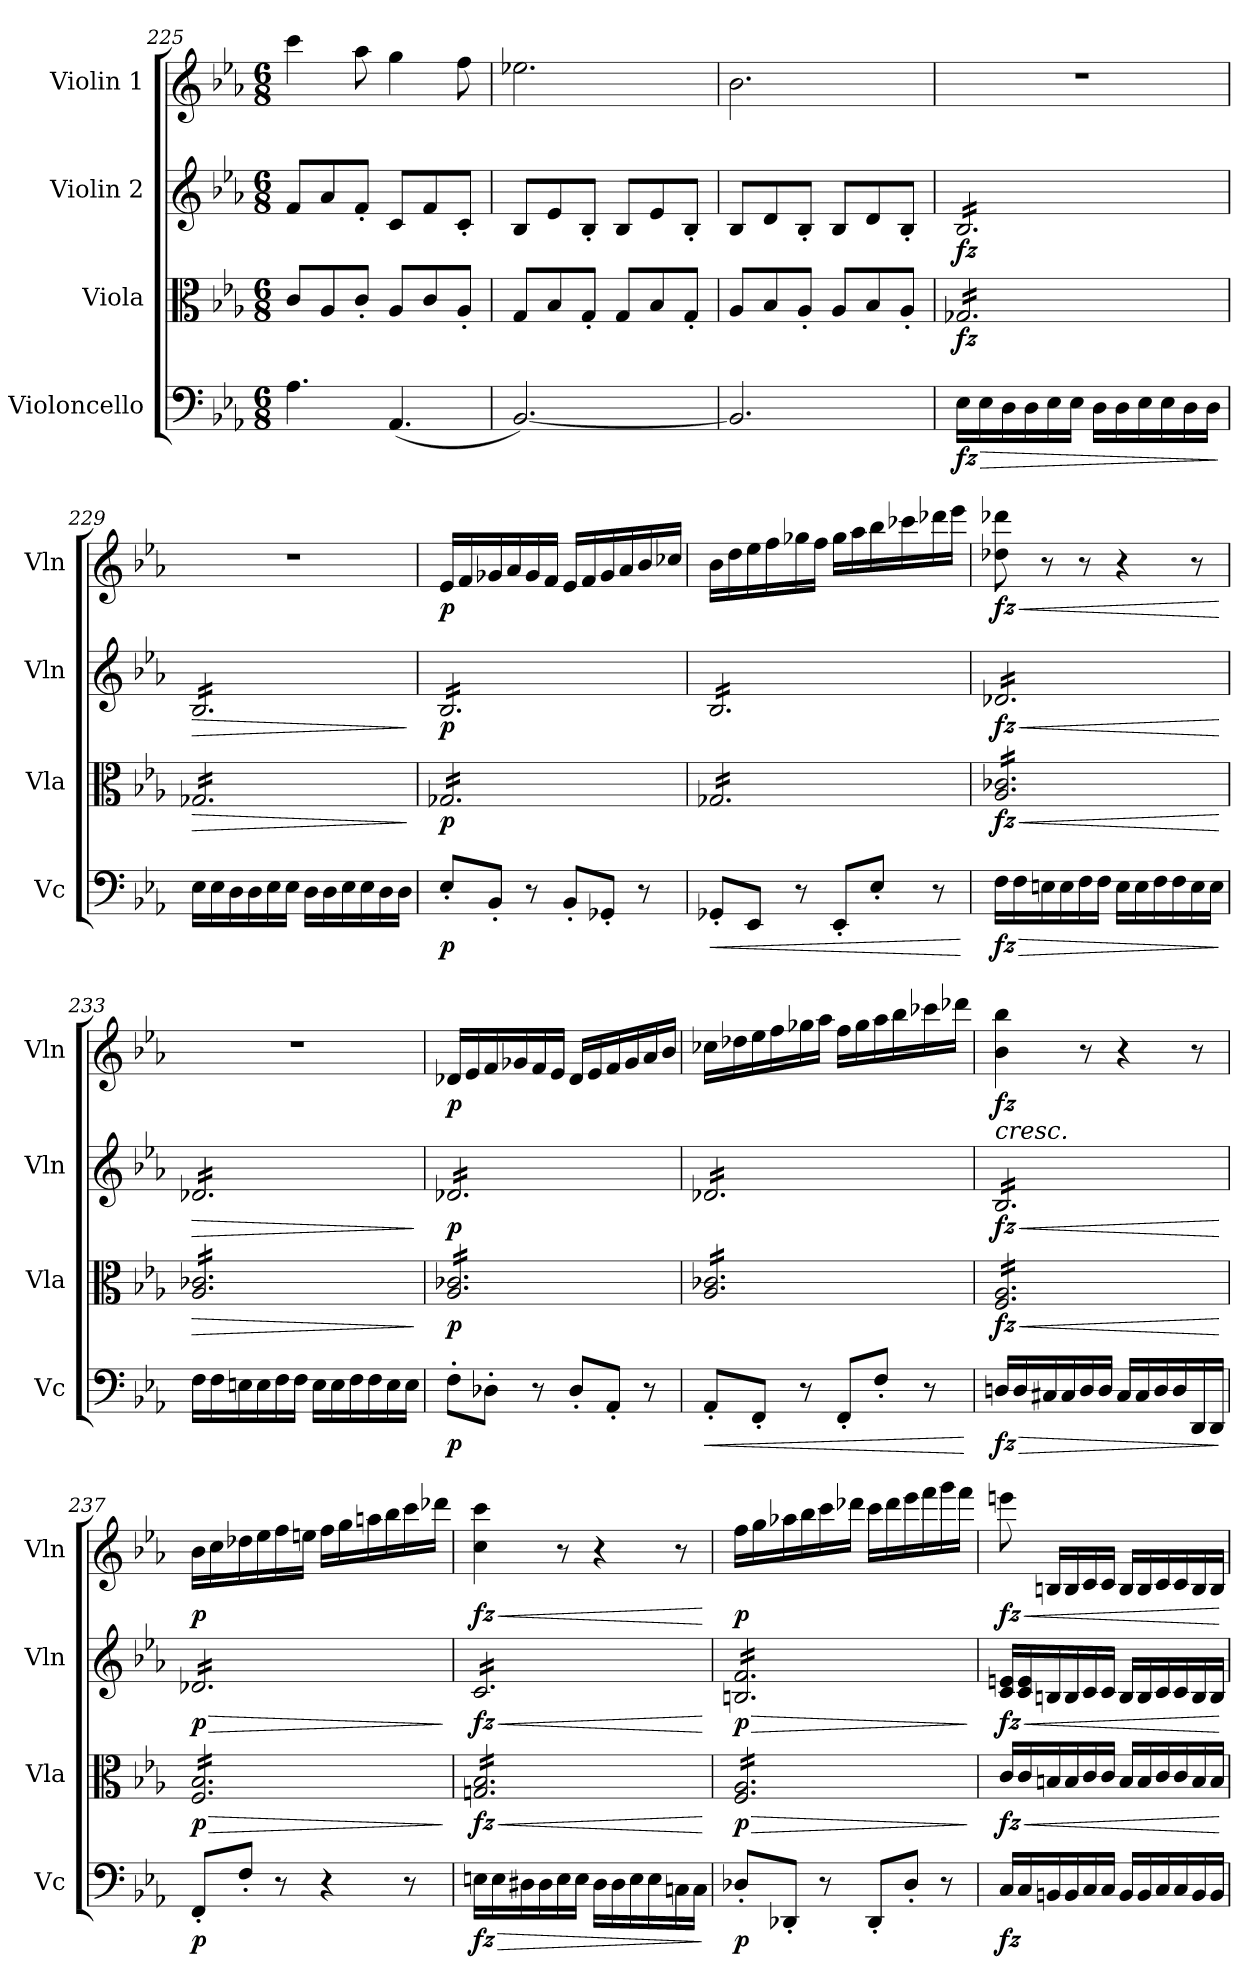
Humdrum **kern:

**kern	**dynam	**kern	**dynam	**kern	**dynam	**kern	**dynam
*part4	*part4	*part3	*part3	*part2	*part2	*part1	*part1
*staff4	*staff4	*staff3	*staff3	*staff2	*staff2	*staff1	*staff1
*I"Violoncello	*	*I"Viola	*	*I"Violin 2	*	*I"Violin 1	*
*I'Vc	*	*I'Vla	*	*I'Vln	*	*I'Vln	*
*clefF4	*	*clefC3	*	*clefG2	*	*clefG2	*
*k[b-e-a-]	*	*k[b-e-a-]	*	*k[b-e-a-]	*	*k[b-e-a-]	*
*M6/8	*	*M6/8	*	*M6/8	*	*M6/8	*
=225	=225	=225	=225	=225	=225	=225	=225
4.A-\	.	8c/L	.	8f/L	.	4ccc\	.
.	.	8A-/	.	8a-/	.	.	.
.	.	8c'/J	.	8f'/J	.	8aa-\	.
(4.AA-/	.	8A-/L	.	8c/L	.	4gg\	.
.	.	8c/	.	8f/	.	.	.
.	.	8A-'/J	.	8c'/J	.	8ff\	.
=226	=226	=226	=226	=226	=226	=226	=226
[2.BB-/)	.	8G/L	.	8B-/L	.	2.ee-X\	.
.	.	8B-/	.	8e-/	.	.	.
.	.	8G'/J	.	8B-'/J	.	.	.
.	.	8G/L	.	8B-/L	.	.	.
.	.	8B-/	.	8e-/	.	.	.
.	.	8G'/J	.	8B-'/J	.	.	.
=227	=227	=227	=227	=227	=227	=227	=227
2.BB-/]	.	8A-/L	.	8B-/L	.	2.b-\	.
.	.	8B-/	.	8d/	.	.	.
.	.	8A-'/J	.	8B-'/J	.	.	.
.	.	8A-/L	.	8B-/L	.	.	.
.	.	8B-/	.	8d/	.	.	.
.	.	8A-'/J	.	8B-'/J	.	.	.
=228	=228	=228	=228	=228	=228	=228	=228
!	!LO:HP:b	!	!	!	!	!	!
!	!LO:DY:n=1:b	!	!LO:DY:b	!	!LO:DY:b	!	!
*	*	*tremolo	*	*	*	*	*
*	*	*	*	*tremolo	*	*	*
16E-\LL	> fz	16G-X/LL	fz	16B-/LL	fz	2.r	.
16E-\	.	16G-X/	.	16B-/	.	.	.
16D\	.	16G-X/	.	16B-/	.	.	.
16D\	.	16G-X/	.	16B-/	.	.	.
16E-\	.	16G-X/	.	16B-/	.	.	.
16E-\JJ	.	16G-X/	.	16B-/	.	.	.
16D\LL	.	16G-X/	.	16B-/	.	.	.
16D\	.	16G-X/	.	16B-/	.	.	.
16E-\	.	16G-X/	.	16B-/	.	.	.
16E-\	.	16G-X/	.	16B-/	.	.	.
16D\	.	16G-X/	.	16B-/	.	.	.
16D\JJ	.	16G-X/JJ	.	16B-/JJ	.	.	.
.	]	.	.	.	.	.	.
!!LO:PB:g=z
=229	=229	=229	=229	=229	=229	=229	=229
!	!	!	!LO:HP:b	!	!LO:HP:b	!	!
16E-\LL	.	16G-X/LL	>	16B-/LL	>	2.r	.
16E-\	.	16G-X/	.	16B-/	.	.	.
16D\	.	16G-X/	.	16B-/	.	.	.
16D\	.	16G-X/	.	16B-/	.	.	.
16E-\	.	16G-X/	.	16B-/	.	.	.
16E-\JJ	.	16G-X/	.	16B-/	.	.	.
16D\LL	.	16G-X/	.	16B-/	.	.	.
16D\	.	16G-X/	.	16B-/	.	.	.
16E-\	.	16G-X/	.	16B-/	.	.	.
16E-\	.	16G-X/	.	16B-/	.	.	.
16D\	.	16G-X/	.	16B-/	.	.	.
16D\JJ	.	16G-X/JJ	.	16B-/JJ	.	.	.
.	.	.	]	.	]	.	.
=230	=230	=230	=230	=230	=230	=230	=230
!	!LO:DY:b	!	!LO:DY:b	!	!LO:DY:b	!	!LO:DY:b
8E-'/L	p	16G-X/LL	p	16B-/LL	p	16e-/LL	p
.	.	16G-X/	.	16B-/	.	16f/	.
8BB-'/J	.	16G-X/	.	16B-/	.	16g-X/	.
.	.	16G-X/	.	16B-/	.	16a-/	.
8r	.	16G-X/	.	16B-/	.	16g-/	.
.	.	16G-X/	.	16B-/	.	16f/JJ	.
8BB-'/L	.	16G-X/	.	16B-/	.	16e-/LL	.
.	.	16G-X/	.	16B-/	.	16f/	.
8GG-X'/J	.	16G-X/	.	16B-/	.	16g-/	.
.	.	16G-X/	.	16B-/	.	16a-/	.
8r	.	16G-X/	.	16B-/	.	16b-/	.
.	.	16G-X/JJ	.	16B-/JJ	.	16cc-X/JJ	.
=231	=231	=231	=231	=231	=231	=231	=231
!	!LO:HP:b	!	!	!	!	!	!
8GG-X'/L	<	16G-X/LL	.	16B-/LL	.	16b-\LL	.
.	.	16G-X/	.	16B-/	.	16dd\	.
8EE-/J	.	16G-X/	.	16B-/	.	16ee-\	.
.	.	16G-X/	.	16B-/	.	16ff\	.
8r	.	16G-X/	.	16B-/	.	16gg-X\	.
.	.	16G-X/	.	16B-/	.	16ff\JJ	.
8EE-'/L	.	16G-X/	.	16B-/	.	16gg-\LL	.
.	.	16G-X/	.	16B-/	.	16aa-\	.
8E-'/J	.	16G-X/	.	16B-/	.	16bb-\	.
.	.	16G-X/	.	16B-/	.	16ccc-X\	.
8r	.	16G-X/	.	16B-/	.	16ddd-X\	.
.	.	16G-X/JJ	.	16B-/JJ	.	16eee-\JJ	.
.	[	.	.	.	.	.	.
=232	=232	=232	=232	=232	=232	=232	=232
!	!LO:HP:b	!	!LO:HP:b	!	!LO:HP:b	!	!LO:HP:b
!	!LO:DY:n=1:b	!	!LO:DY:n=1:b	!	!LO:DY:n=1:b	!	!LO:DY:n=1:b
16F\LL	> fz	16A-/ 16c-X/LL	< fz	16d-X/LL	< fz	8dd-X\ 8ddd-X\	< fz
16F\	.	16A-/ 16c-X/	.	16d-X/	.	.	.
16En\	.	16A-/ 16c-X/	.	16d-X/	.	8r	.
16E\	.	16A-/ 16c-X/	.	16d-X/	.	.	.
16F\	.	16A-/ 16c-X/	.	16d-X/	.	8r	.
16F\JJ	.	16A-/ 16c-X/	.	16d-X/	.	.	.
16E\LL	.	16A-/ 16c-X/	.	16d-X/	.	4r	.
16E\	.	16A-/ 16c-X/	.	16d-X/	.	.	.
16F\	.	16A-/ 16c-X/	.	16d-X/	.	.	.
16F\	.	16A-/ 16c-X/	.	16d-X/	.	.	.
16E\	.	16A-/ 16c-X/	.	16d-X/	.	8r	.
16E\JJ	.	16A-/ 16c-X/JJ	.	16d-X/JJ	.	.	.
.	]	.	[	.	[	.	[
!!LO:LB:g=z
=233	=233	=233	=233	=233	=233	=233	=233
!	!	!	!LO:HP:b	!	!LO:HP:b	!	!
16F\LL	.	16A-/ 16c-X/LL	>	16d-X/LL	>	2.r	.
16F\	.	16A-/ 16c-X/	.	16d-X/	.	.	.
16En\	.	16A-/ 16c-X/	.	16d-X/	.	.	.
16E\	.	16A-/ 16c-X/	.	16d-X/	.	.	.
16F\	.	16A-/ 16c-X/	.	16d-X/	.	.	.
16F\JJ	.	16A-/ 16c-X/	.	16d-X/	.	.	.
16E\LL	.	16A-/ 16c-X/	.	16d-X/	.	.	.
16E\	.	16A-/ 16c-X/	.	16d-X/	.	.	.
16F\	.	16A-/ 16c-X/	.	16d-X/	.	.	.
16F\	.	16A-/ 16c-X/	.	16d-X/	.	.	.
16E\	.	16A-/ 16c-X/	.	16d-X/	.	.	.
16E\JJ	.	16A-/ 16c-X/JJ	.	16d-X/JJ	.	.	.
.	.	.	]	.	]	.	.
!!LO:PB:g=z
=234	=234	=234	=234	=234	=234	=234	=234
!	!LO:DY:b	!	!LO:DY:b	!	!LO:DY:b	!	!LO:DY:b
8F'\L	p	16A-/ 16c-X/LL	p	16d-X/LL	p	16d-X/LL	p
.	.	16A-/ 16c-X/	.	16d-X/	.	16e-/	.
8D-X'\J	.	16A-/ 16c-X/	.	16d-X/	.	16f/	.
.	.	16A-/ 16c-X/	.	16d-X/	.	16g-X/	.
8r	.	16A-/ 16c-X/	.	16d-X/	.	16f/	.
.	.	16A-/ 16c-X/	.	16d-X/	.	16e-/JJ	.
8D-'/L	.	16A-/ 16c-X/	.	16d-X/	.	16d-/LL	.
.	.	16A-/ 16c-X/	.	16d-X/	.	16e-/	.
8AA-'/J	.	16A-/ 16c-X/	.	16d-X/	.	16f/	.
.	.	16A-/ 16c-X/	.	16d-X/	.	16g-/	.
8r	.	16A-/ 16c-X/	.	16d-X/	.	16a-/	.
.	.	16A-/ 16c-X/JJ	.	16d-X/JJ	.	16b-/JJ	.
=235	=235	=235	=235	=235	=235	=235	=235
!	!LO:HP:b	!	!	!	!	!	!
8AA-'/L	<	16A-/ 16c-X/LL	.	16d-X/LL	.	16cc-X\LL	.
.	.	16A-/ 16c-X/	.	16d-X/	.	16dd-X\	.
8FF'/J	.	16A-/ 16c-X/	.	16d-X/	.	16ee-\	.
.	.	16A-/ 16c-X/	.	16d-X/	.	16ff\	.
8r	.	16A-/ 16c-X/	.	16d-X/	.	16gg-X\	.
.	.	16A-/ 16c-X/	.	16d-X/	.	16aa-\JJ	.
8FF'/L	.	16A-/ 16c-X/	.	16d-X/	.	16ff\LL	.
.	.	16A-/ 16c-X/	.	16d-X/	.	16gg-\	.
8F'/J	.	16A-/ 16c-X/	.	16d-X/	.	16aa-\	.
.	.	16A-/ 16c-X/	.	16d-X/	.	16bb-\	.
8r	.	16A-/ 16c-X/	.	16d-X/	.	16ccc-X\	.
.	.	16A-/ 16c-X/JJ	.	16d-X/JJ	.	16ddd-X\JJ	.
.	[	.	.	.	.	.	.
=236	=236	=236	=236	=236	=236	=236	=236
!	!	!	!	!	!	!LO:TX:b:i:t=cresc.	!
!	!LO:HP:b	!	!LO:HP:b	!	!LO:HP:b	!	!
!	!LO:DY:n=1:b	!	!LO:DY:n=1:b	!	!LO:DY:n=1:b	!	!LO:DY:b
16Dn/LL	> fz	16F/ 16A-/LL	< fz	16B-/LL	< fz	4b-\ 4bb-\	fz
16D/	.	16F/ 16A-/	.	16B-/	.	.	.
16C#X/	.	16F/ 16A-/	.	16B-/	.	.	.
16C#/	.	16F/ 16A-/	.	16B-/	.	.	.
16D/	.	16F/ 16A-/	.	16B-/	.	8r	.
16D/JJ	.	16F/ 16A-/	.	16B-/	.	.	.
16C#/LL	.	16F/ 16A-/	.	16B-/	.	4r	.
16C#/	.	16F/ 16A-/	.	16B-/	.	.	.
16D/	.	16F/ 16A-/	.	16B-/	.	.	.
16D/	.	16F/ 16A-/	.	16B-/	.	.	.
16DD/	.	16F/ 16A-/	.	16B-/	.	8r	.
16DD/JJ	.	16F/ 16A-/JJ	.	16B-/JJ	.	.	.
.	]	.	[	.	[	.	.
=237	=237	=237	=237	=237	=237	=237	=237
!	!LO:DY:b	!	!LO:HP:b	!	!LO:HP:b	!	!
!	!	!	!LO:DY:n=1:b	!	!LO:DY:n=1:b	!	!LO:DY:b
8FF'/L	p	16F/ 16B-/LL	> p	16d-X/LL	> p	16b-\LL	p
.	.	16F/ 16B-/	.	16d-X/	.	16cc\	.
8F'/J	.	16F/ 16B-/	.	16d-X/	.	16dd-X\	.
.	.	16F/ 16B-/	.	16d-X/	.	16ee-\	.
8r	.	16F/ 16B-/	.	16d-X/	.	16ff\	.
.	.	16F/ 16B-/	.	16d-X/	.	16een\JJ	.
4r	.	16F/ 16B-/	.	16d-X/	.	16ff\LL	.
.	.	16F/ 16B-/	.	16d-X/	.	16gg\	.
.	.	16F/ 16B-/	.	16d-X/	.	16aan\	.
.	.	16F/ 16B-/	.	16d-X/	.	16bb-\	.
8r	.	16F/ 16B-/	.	16d-X/	.	16ccc\	.
.	.	16F/ 16B-/JJ	.	16d-X/JJ	.	16ddd-X\JJ	.
.	.	.	]	.	]	.	.
!!LO:LB:g=z
=238	=238	=238	=238	=238	=238	=238	=238
!	!LO:HP:b	!	!LO:HP:b	!	!LO:HP:b	!	!LO:HP:b
!	!LO:DY:n=1:b	!	!LO:DY:n=1:b	!	!LO:DY:n=1:b	!	!LO:DY:n=1:b
16En\LL	> fz	16Gn/ 16B-/LL	< fz	16c/LL	< fz	4cc\ 4ccc\	< fz
16E\	.	16Gn/ 16B-/	.	16c/	.	.	.
16D#X\	.	16Gn/ 16B-/	.	16c/	.	.	.
16D#\	.	16Gn/ 16B-/	.	16c/	.	.	.
16E\	.	16Gn/ 16B-/	.	16c/	.	8r	.
16E\JJ	.	16Gn/ 16B-/	.	16c/	.	.	.
16D#\LL	.	16Gn/ 16B-/	.	16c/	.	4r	.
16D#\	.	16Gn/ 16B-/	.	16c/	.	.	.
16E\	.	16Gn/ 16B-/	.	16c/	.	.	.
16E\	.	16Gn/ 16B-/	.	16c/	.	.	.
16Cn\	.	16Gn/ 16B-/	.	16c/	.	8r	.
16C\JJ	.	16Gn/ 16B-/JJ	.	16c/JJ	.	.	.
.	]	.	[	.	[	.	[
!!LO:LB:g=z
=239	=239	=239	=239	=239	=239	=239	=239
!	!LO:DY:b	!	!LO:HP:b	!	!LO:HP:b	!	!
!	!	!	!LO:DY:n=1:b	!	!LO:DY:n=1:b	!	!LO:DY:b
8D-X'/L	p	16F/ 16A-/LL	> p	16Bn/ 16f/LL	> p	16ff\LL	p
.	.	16F/ 16A-/	.	16Bn/ 16f/	.	16gg\	.
8DD-X'/J	.	16F/ 16A-/	.	16Bn/ 16f/	.	16aa-X\	.
.	.	16F/ 16A-/	.	16Bn/ 16f/	.	16bb-\	.
8r	.	16F/ 16A-/	.	16Bn/ 16f/	.	16ccc\	.
.	.	16F/ 16A-/	.	16Bn/ 16f/	.	16ddd-X\JJ	.
8DD-'/L	.	16F/ 16A-/	.	16Bn/ 16f/	.	16ccc\LL	.
.	.	16F/ 16A-/	.	16Bn/ 16f/	.	16ddd-\	.
8D-'/J	.	16F/ 16A-/	.	16Bn/ 16f/	.	16eee-\	.
.	.	16F/ 16A-/	.	16Bn/ 16f/	.	16fff\	.
8r	.	16F/ 16A-/	.	16Bn/ 16f/	.	16ggg\	.
.	.	16F/ 16A-/JJ	.	16Bn/ 16f/JJ	.	16fff\JJ	.
*	*	*	*	*Xtremolo	*	*	*
*	*	*Xtremolo	*	*	*	*	*
.	.	.	]	.	]	.	.
=240	=240	=240	=240	=240	=240	=240	=240
!	!LO:DY:b	!	!LO:HP:b	!	!LO:HP:b	!	!LO:HP:b
!	!	!	!LO:DY:n=1:b	!	!LO:DY:n=1:b	!	!LO:DY:n=1:b
16C/LL	fz	16c/LL	< fz	16c/ 16en/LL	< fz	8eeen\	< fz
16C/	.	16c/	.	16c/ 16e/	.	.	.
16BBn/	.	16Bn/	.	16Bn/	.	16Bn/LL	.
16BB/	.	16B/	.	16B/	.	16B/	.
16C/	.	16c/	.	16c/	.	16c/	.
16C/JJ	.	16c/JJ	.	16c/JJ	.	16c/JJ	.
16BB/LL	.	16B/LL	.	16B/LL	.	16B/LL	.
16BB/	.	16B/	.	16B/	.	16B/	.
16C/	.	16c/	.	16c/	.	16c/	.
16C/	.	16c/	.	16c/	.	16c/	.
16BB/	.	16B/	.	16B/	.	16B/	.
16BB/JJ	.	16B/JJ	.	16B/JJ	.	16B/JJ	.
.	.	.	[	.	[	.	[
=	=	=	=	=	=	=	=
*-	*-	*-	*-	*-	*-	*-	*-
